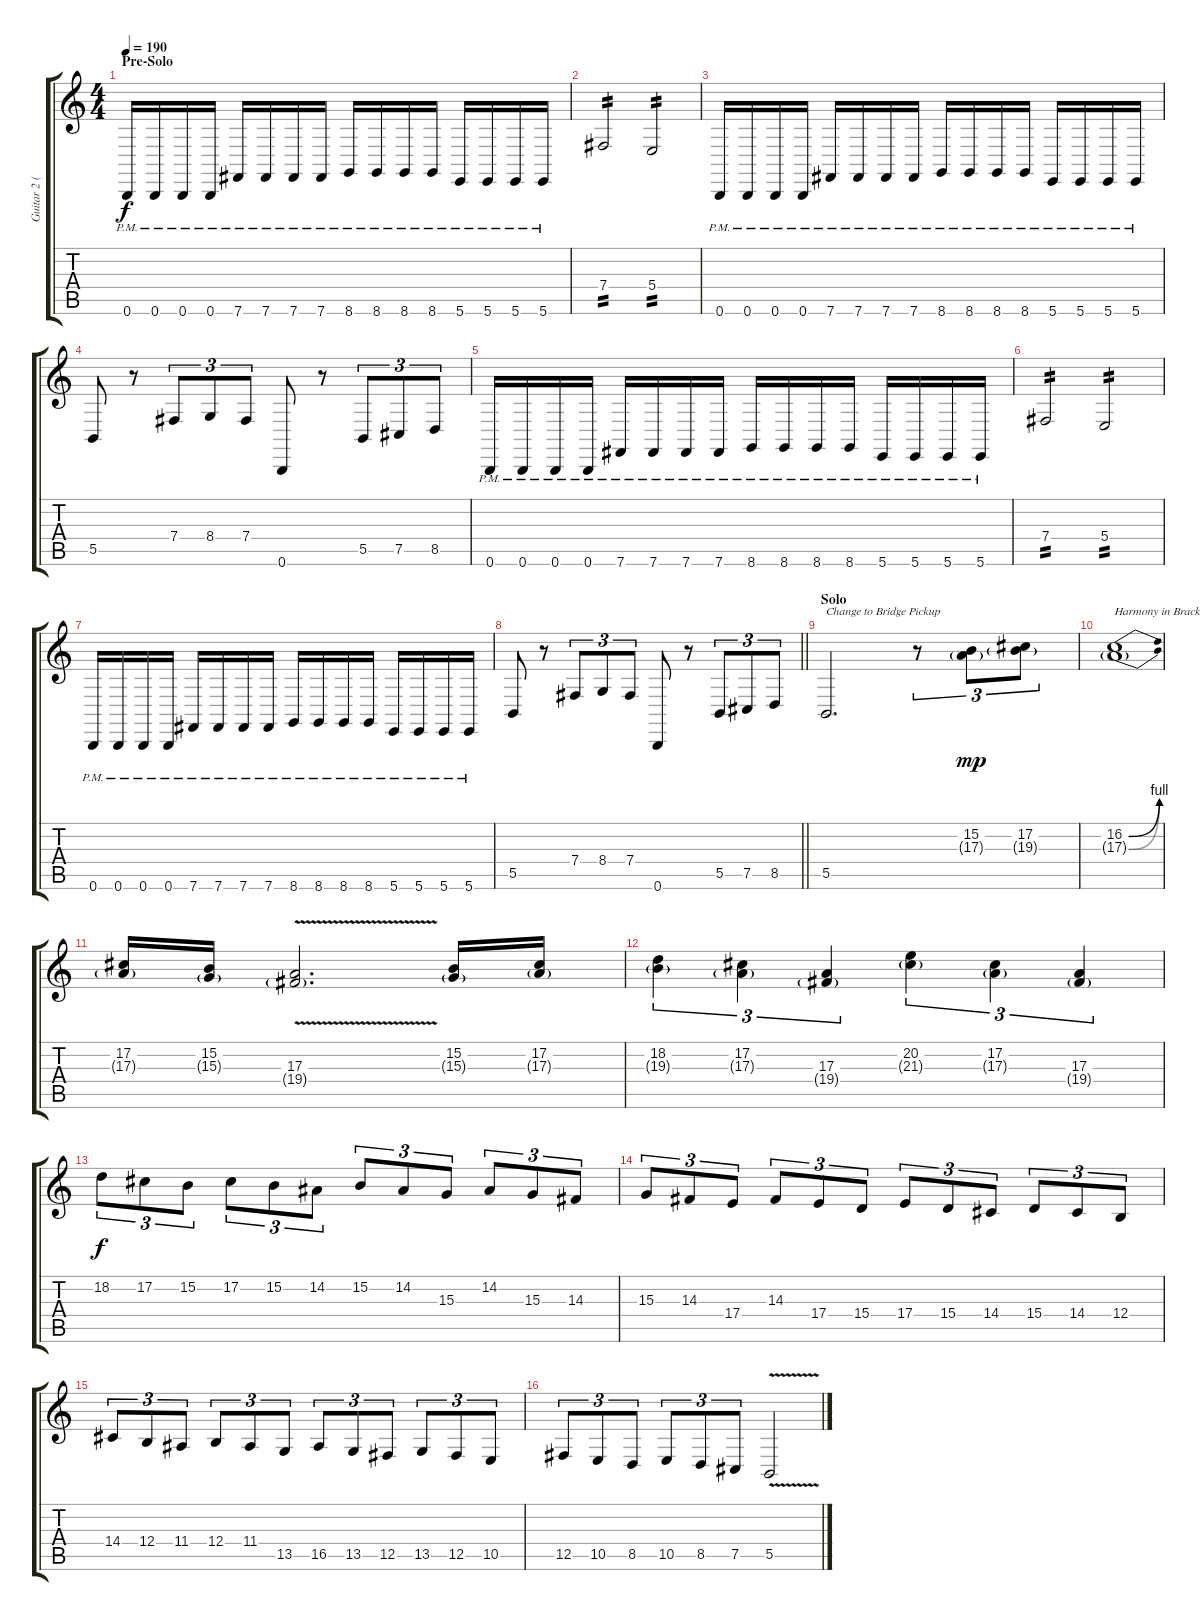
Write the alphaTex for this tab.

\track ("Guitar 2 (Left)" "Guitar 2 (") {solo instrument brightacousticpiano}
\staff {score tabs}
\tuning (Db4 Ab3 E3 B2 Gb2 B1) {hide}
\ts (4 4)
\section ("" "Pre-Solo")
\tempo 190
\clef g2
\ks c
0.6{pm}.16{dy f} 0.6{pm}.16 0.6{pm}.16 0.6{pm}.16 7.6{pm}.16 7.6{pm}.16 7.6{pm}.16 7.6{pm}.16 8.6{pm}.16 8.6{pm}.16 8.6{pm}.16 8.6{pm}.16 5.6{pm}.16 5.6{pm}.16 5.6{pm}.16 5.6{pm}.16 |
7.4.2{tp 2} 5.4.2{tp 2} |
0.6{pm}.16 0.6{pm}.16 0.6{pm}.16 0.6{pm}.16 7.6{pm}.16 7.6{pm}.16 7.6{pm}.16 7.6{pm}.16 8.6{pm}.16 8.6{pm}.16 8.6{pm}.16 8.6{pm}.16 5.6{pm}.16 5.6{pm}.16 5.6{pm}.16 5.6{pm}.16 |
5.5.8 r.8 7.4.8{tu (3 2)} 8.4.8{tu (3 2)} 7.4.8{tu (3 2)} 0.6.8 r.8 5.5.8{tu (3 2)} 7.5.8{tu (3 2)} 8.5.8{tu (3 2)} |
0.6{pm}.16 0.6{pm}.16 0.6{pm}.16 0.6{pm}.16 7.6{pm}.16 7.6{pm}.16 7.6{pm}.16 7.6{pm}.16 8.6{pm}.16 8.6{pm}.16 8.6{pm}.16 8.6{pm}.16 5.6{pm}.16 5.6{pm}.16 5.6{pm}.16 5.6{pm}.16 |
7.4.2{tp 2} 5.4.2{tp 2} |
0.6{pm}.16 0.6{pm}.16 0.6{pm}.16 0.6{pm}.16 7.6{pm}.16 7.6{pm}.16 7.6{pm}.16 7.6{pm}.16 8.6{pm}.16 8.6{pm}.16 8.6{pm}.16 8.6{pm}.16 5.6{pm}.16 5.6{pm}.16 5.6{pm}.16 5.6{pm}.16 |
\barLineRight lightlight
5.5.8 r.8 7.4.8{tu (3 2)} 8.4.8{tu (3 2)} 7.4.8{tu (3 2)} 0.6.8 r.8 5.5.8{tu (3 2)} 7.5.8{tu (3 2)} 8.5.8{tu (3 2)} |
\section ("" "Solo")
5.5.2{d txt "Change to Bridge Pickup"} r.8{tu (3 2)} (15.2 17.3{g}).8{tu (3 2) dy mp} (17.2 19.3{g}).8{tu (3 2)} |
(16.2{be (bend 0 0 60 4)} 17.3{be (bend 0 0 60 4) g}).1{txt "Harmony in Brackets"} |
(17.2 17.3{g}).16 (15.2 15.3{g}).16 (17.3{v} 19.4{g}).2{d} (15.2 15.3{g}).16 (17.2 17.3{g}).16 |
(18.2 19.3{g}).4{tu (3 2)} (17.2 17.3{g}).4{tu (3 2)} (17.3 19.4{g}).4{tu (3 2)} (20.2 21.3{g}).4{tu (3 2)} (17.2 17.3{g}).4{tu (3 2)} (17.3 19.4{g}).4{tu (3 2)} |
18.2.8{tu (3 2) dy f} 17.2.8{tu (3 2)} 15.2.8{tu (3 2)} 17.2.8{tu (3 2)} 15.2.8{tu (3 2)} 14.2.8{tu (3 2)} 15.2.8{tu (3 2)} 14.2.8{tu (3 2)} 15.3.8{tu (3 2)} 14.2.8{tu (3 2)} 15.3.8{tu (3 2)} 14.3.8{tu (3 2)} |
15.3.8{tu (3 2)} 14.3.8{tu (3 2)} 17.4.8{tu (3 2)} 14.3.8{tu (3 2)} 17.4.8{tu (3 2)} 15.4.8{tu (3 2)} 17.4.8{tu (3 2)} 15.4.8{tu (3 2)} 14.4.8{tu (3 2)} 15.4.8{tu (3 2)} 14.4.8{tu (3 2)} 12.4.8{tu (3 2)} |
14.4.8{tu (3 2)} 12.4.8{tu (3 2)} 11.4.8{tu (3 2)} 12.4.8{tu (3 2)} 11.4.8{tu (3 2)} 13.5.8{tu (3 2)} 16.5.8{tu (3 2)} 13.5.8{tu (3 2)} 12.5.8{tu (3 2)} 13.5.8{tu (3 2)} 12.5.8{tu (3 2)} 10.5.8{tu (3 2)} |
12.5.8{tu (3 2)} 10.5.8{tu (3 2)} 8.5.8{tu (3 2)} 10.5.8{tu (3 2)} 8.5.8{tu (3 2)} 7.5.8{tu (3 2)} 5.5{v}.2
